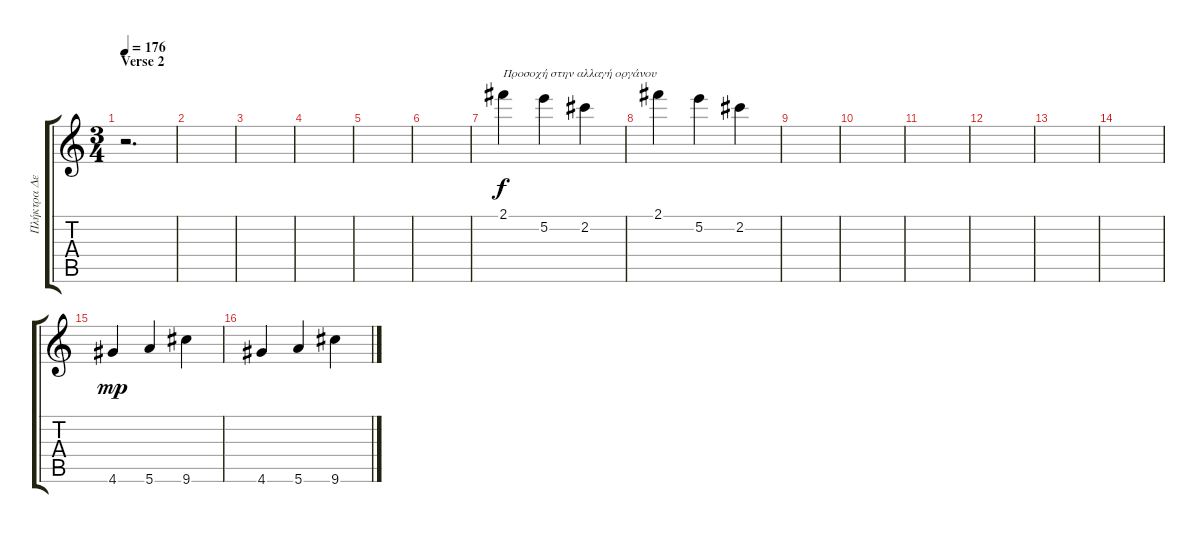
\track ("Πλήκτρα Δεξί" "Πλήκτρα Δε") {instrument electricgrandpiano}
\staff {score tabs}
\tuning (E6 B5 G5 D5 A4 E4) {hide}
\ts (3 4)
\section ("" "Verse 2")
\tempo 176
\clef g2
\ks c
r.2{d dy f} |
|
|
|
|
|
2.1.4{txt "Προσοχή στην αλλαγή οργάνου" volume 12 instrument drawbarorgan} 5.2.4 2.2.4 |
2.1.4 5.2.4 2.2.4 |
|
|
|
|
|
|
4.6.4{dy mp} 5.6.4 9.6.4 |
4.6.4 5.6.4 9.6.4
